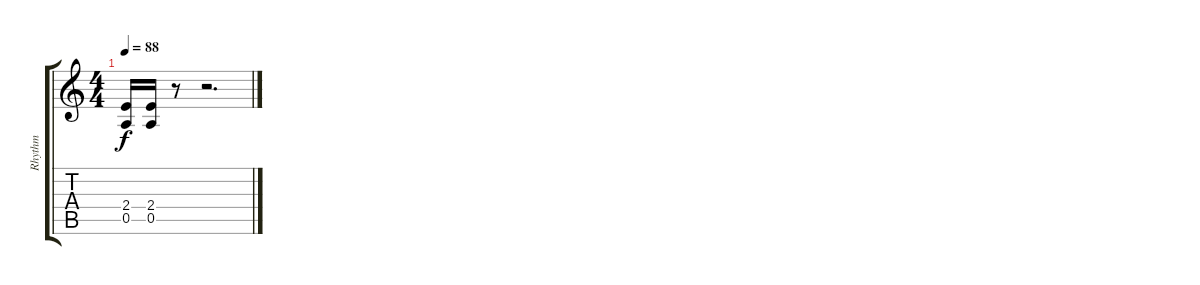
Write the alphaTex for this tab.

\track ("Rhythm" "Rhythm") {instrument distortionguitar}
\staff {score tabs}
\tuning (E4 B3 G3 D3 A2 E2) {hide}
\ts (4 4)
\tempo 88
\clef g2
\ks c
(2.4 0.5).16{dy f} (2.4 0.5).16 r.8 r.2{d}
